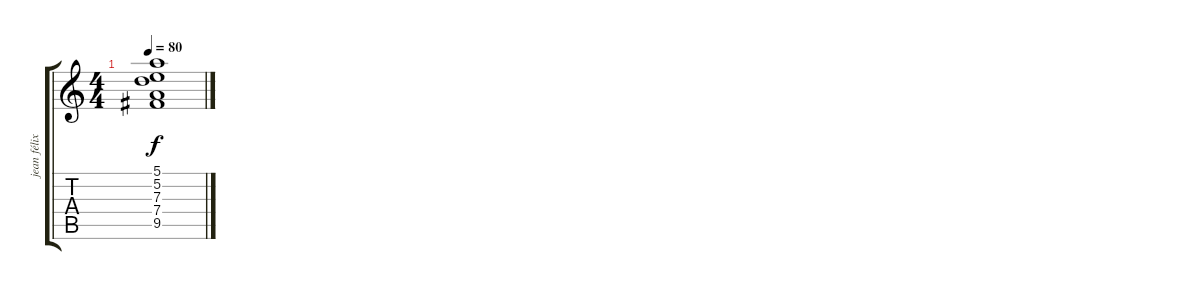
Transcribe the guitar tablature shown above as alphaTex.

\track ("jean félix lalanne" "jean félix") {instrument acousticguitarnylon}
\staff {score tabs}
\tuning (E4 B3 G3 D3 A2 E2) {hide}
\ts (4 4)
\tempo 80
\clef g2
\ks c
(5.1{t} 5.2{t} 7.3{t} 7.4{t} 9.5{t}).1{dy f}
